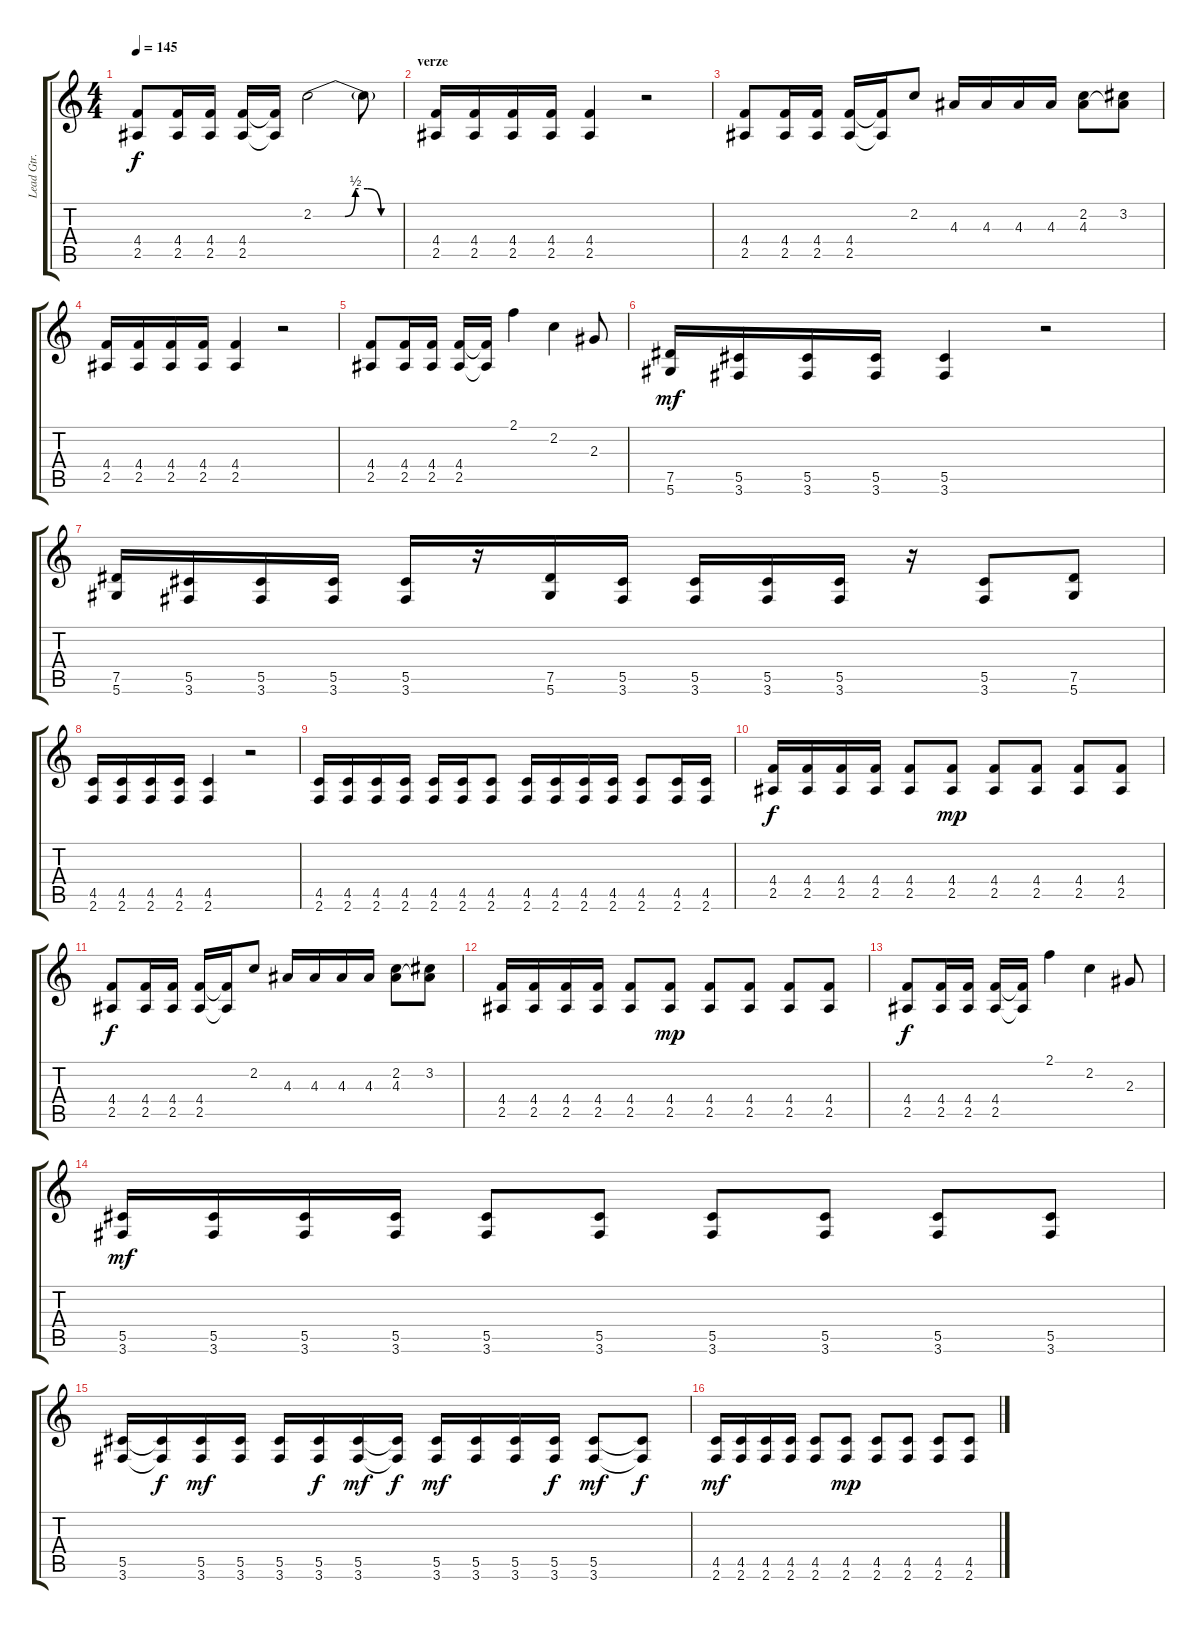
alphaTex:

\track ("Lead Gtr." "Lead Gtr.") {instrument distortionguitar}
\staff {score tabs}
\tuning (Eb4 Bb3 Gb3 Db3 Ab2 Eb2) {hide}
\ts (4 4)
\tempo 145
\clef g2
\ks c
(4.4 2.5).8{dy f} (4.4 2.5).16 (4.4 2.5).16 (4.4 2.5).16 (4.4{t} 2.5{t}).16 2.2{be (custom 0 0 15 0 21 0 28 2 30 2 36 2 45 0 60 0)}.2 2.2{t}.8 |
\section ("" "verze")
(4.4 2.5).16 (4.4 2.5).16 (4.4 2.5).16 (4.4 2.5).16 (4.4 2.5).4 r.2 |
(4.4 2.5).8 (4.4 2.5).16 (4.4 2.5).16 (4.4 2.5).16 (4.4{t} 2.5{t}).16 2.2.8 4.3.16 4.3.16 4.3.16 4.3.16 (2.2 4.3).8 (3.2 4.3{t}).8 |
(4.4 2.5).16 (4.4 2.5).16 (4.4 2.5).16 (4.4 2.5).16 (4.4 2.5).4 r.2 |
(4.4 2.5).8 (4.4 2.5).16 (4.4 2.5).16 (4.4 2.5).16 (4.4{t} 2.5{t}).16 2.1.4 2.2.4 2.3.8 |
(7.5 5.6).16{dy mf} (5.5 3.6).16 (5.5 3.6).16 (5.5 3.6).16 (5.5 3.6).4 r.2 |
(7.5 5.6).16 (5.5 3.6).16 (5.5 3.6).16 (5.5 3.6).16 (5.5 3.6).16 r.16 (7.5 5.6).16 (5.5 3.6).16 (5.5 3.6).16 (5.5 3.6).16 (5.5 3.6).16 r.16 (5.5 3.6).8 (7.5 5.6).8 |
(4.5 2.6).16 (4.5 2.6).16 (4.5 2.6).16 (4.5 2.6).16 (4.5 2.6).4 r.2 |
(4.5 2.6).16 (4.5 2.6).16 (4.5 2.6).16 (4.5 2.6).16 (4.5 2.6).16 (4.5 2.6).16 (4.5 2.6).8 (4.5 2.6).16 (4.5 2.6).16 (4.5 2.6).16 (4.5 2.6).16 (4.5 2.6).8 (4.5 2.6).16 (4.5 2.6).16 |
(4.4 2.5).16{dy f} (4.4 2.5).16 (4.4 2.5).16 (4.4 2.5).16 (4.4 2.5).8 (4.4 2.5).8{dy mp} (4.4 2.5).8 (4.4 2.5).8 (4.4 2.5).8 (4.4 2.5).8 |
(4.4 2.5).8{dy f} (4.4 2.5).16 (4.4 2.5).16 (4.4 2.5).16 (4.4{t} 2.5{t}).16 2.2.8 4.3.16 4.3.16 4.3.16 4.3.16 (2.2 4.3).8 (3.2 4.3{t}).8 |
(4.4 2.5).16 (4.4 2.5).16 (4.4 2.5).16 (4.4 2.5).16 (4.4 2.5).8 (4.4 2.5).8{dy mp} (4.4 2.5).8 (4.4 2.5).8 (4.4 2.5).8 (4.4 2.5).8 |
(4.4 2.5).8{dy f} (4.4 2.5).16 (4.4 2.5).16 (4.4 2.5).16 (4.4{t} 2.5{t}).16 2.1.4 2.2.4 2.3.8 |
(5.5 3.6).16{dy mf} (5.5 3.6).16 (5.5 3.6).16 (5.5 3.6).16 (5.5 3.6).8 (5.5 3.6).8 (5.5 3.6).8 (5.5 3.6).8 (5.5 3.6).8 (5.5 3.6).8 |
(5.5 3.6).16 (5.5{t} 3.6{t}).16{dy f} (5.5 3.6).16{dy mf} (5.5 3.6).16 (5.5 3.6).16 (5.5 3.6).16{dy f} (5.5 3.6).16{dy mf} (5.5{t} 3.6{t}).16{dy f} (5.5 3.6).16{dy mf} (5.5 3.6).16 (5.5 3.6).16 (5.5 3.6).16{dy f} (5.5 3.6).8{dy mf} (5.5{t} 3.6{t}).8{dy f} |
(4.5 2.6).16{dy mf} (4.5 2.6).16 (4.5 2.6).16 (4.5 2.6).16 (4.5 2.6).8 (4.5 2.6).8{dy mp} (4.5 2.6).8 (4.5 2.6).8 (4.5 2.6).8 (4.5 2.6).8
